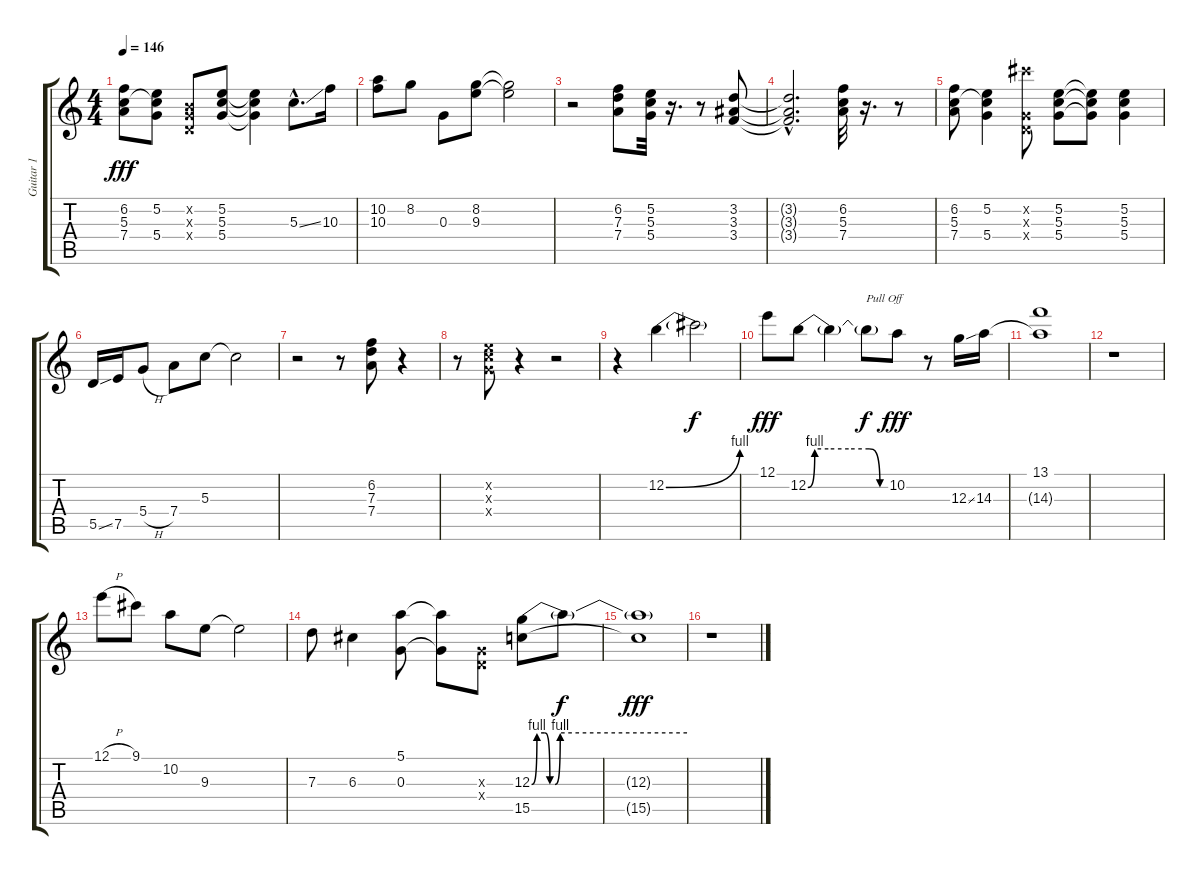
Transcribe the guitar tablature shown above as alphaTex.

\track ("Guitar 1" "Guitar 1") {instrument electricguitarclean}
\staff {score tabs}
\tuning (E4 B3 G3 D3 A2 E2) {hide}
\ts (4 4)
\tempo 146
\clef g2
\ks c
(6.2 5.3 7.4).8{dy fff} (5.2 5.3{t} 5.4).8 (0.2{x} 0.3{x} 0.4{x}).8 (5.2 5.3 5.4).8 (5.2{t} 5.3{t} 5.4{t}).4 5.3{ss hac}.8{d} 10.3.16 |
(10.2 10.3).8 8.2.8 0.3.8 (8.2 9.3).8 (8.2{t} 9.3{t}).2 |
r.2 (6.2 7.3 7.4).8 (5.2 5.3 5.4).32 r.16{d} r.8 (3.2 3.3 3.4).8 |
(3.2{hac t} 3.3{hac t} 3.4{hac t}).2{d} (6.2 5.3 7.4).32 r.16{d} r.8 |
(6.2 5.3 7.4).8 (5.2 5.3{t} 5.4).4 (14.2{x} 0.3{x} 0.4{x}).8 (5.2 5.3 5.4).8 (5.2{t} 5.3{t} 5.4{t}).8 (5.2 5.3 5.4).4 |
5.5{ss}.16 7.5.16 5.4{h}.8 7.4.8 5.3.8 5.3{t}.2 |
r.2 r.8 (6.2 7.3 7.4).8 r.4 |
r.8 (5.2{x} 5.3{x} 5.4{x}).8 r.4 r.2 |
r.4 12.2{be (bend 0 0 60 4)}.4 12.2{t}.2{dy f} |
12.1.8{dy fff} 12.2{be (custom 0 0 5 4 15 4 30 4 45 4 53 0 60 0)}.8 12.2{t}.4 12.2{t}.8{txt "Pull Off" dy f} 10.2.8{dy fff} r.8 12.3{ss}.16 14.3.16 |
(13.1 14.3{t}).1 |
r.1 |
12.1{h}.8 9.1.8 10.2.8 9.3.8 9.3{t}.2 |
7.3.8 6.3.4 (5.1 0.3).8 (5.1{t} 0.3{t}).8 (0.3{x} 0.4{x}).8 (12.3{be (custom 0 0 2 4 5 4 7 0 9 0 11 4 60 4)} 15.5).8 12.3{t}.8{dy f} |
(12.3{t} 15.5{t}).1{dy fff} |
r.1
